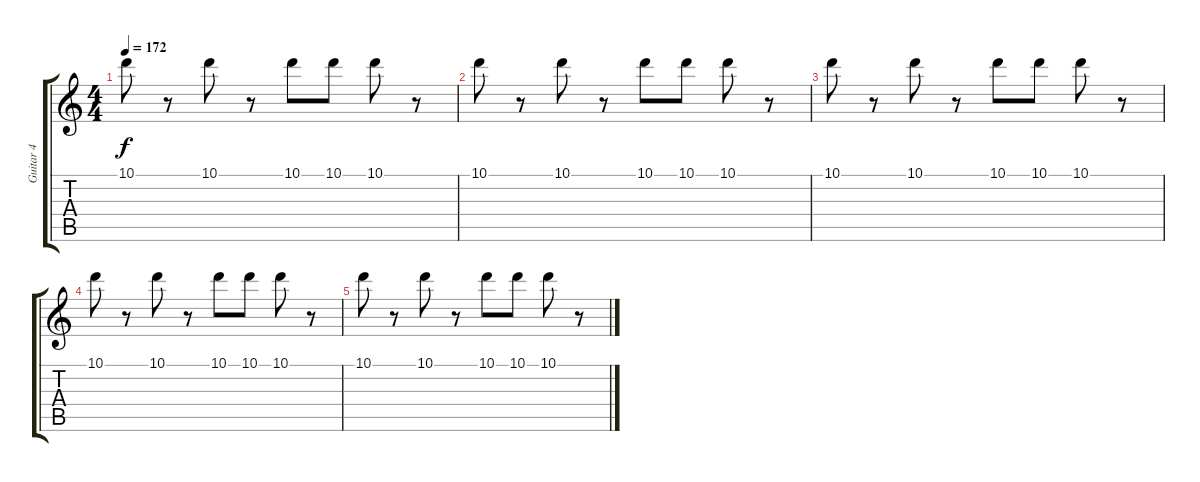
\track ("Guitar 4" "Guitar 4") {instrument overdrivenguitar}
\staff {score tabs}
\tuning (E4 B3 G3 D3 A2 E2) {hide}
\ts (4 4)
\tempo 172
\clef g2
\ks c
10.1.8{dy f} r.8 10.1.8 r.8 10.1.8 10.1.8 10.1.8 r.8 |
10.1.8 r.8 10.1.8 r.8 10.1.8 10.1.8 10.1.8 r.8 |
10.1.8 r.8 10.1.8 r.8 10.1.8 10.1.8 10.1.8 r.8 |
10.1.8 r.8 10.1.8 r.8 10.1.8 10.1.8 10.1.8 r.8 |
10.1.8 r.8 10.1.8 r.8 10.1.8 10.1.8 10.1.8 r.8
